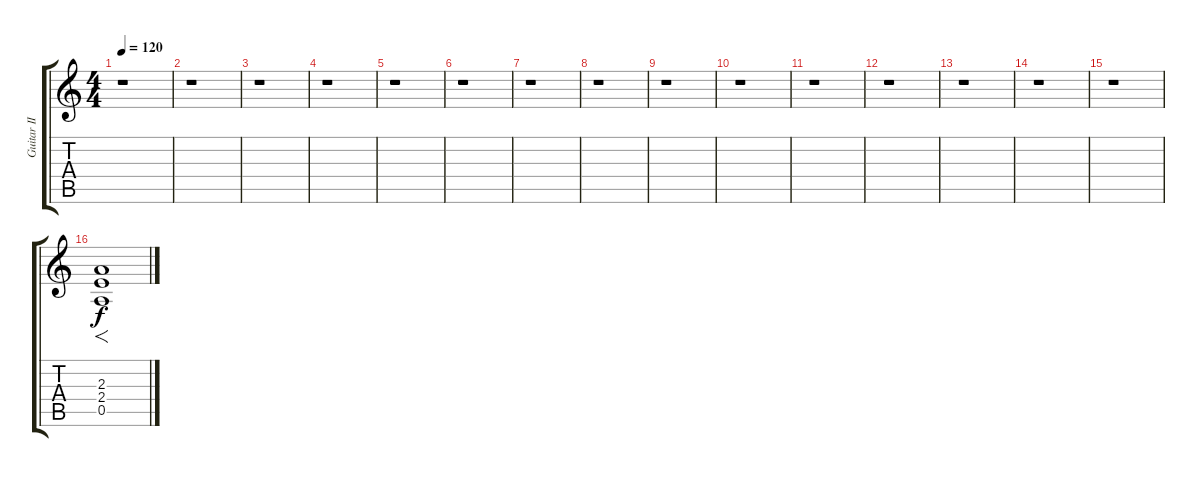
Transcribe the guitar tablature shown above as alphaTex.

\track ("Guitar II" "Guitar II") {instrument distortionguitar}
\staff {score tabs}
\tuning (E4 B3 G3 D3 A2 E2) {hide}
\ts (4 4)
\tempo 120
\clef g2
\ks c
r.1{dy f} |
r.1 |
r.1 |
r.1 |
r.1 |
r.1 |
r.1 |
r.1 |
r.1 |
r.1 |
r.1 |
r.1 |
r.1 |
r.1 |
r.1 |
(2.3 2.4 0.5).1{f instrument distortionguitar}
